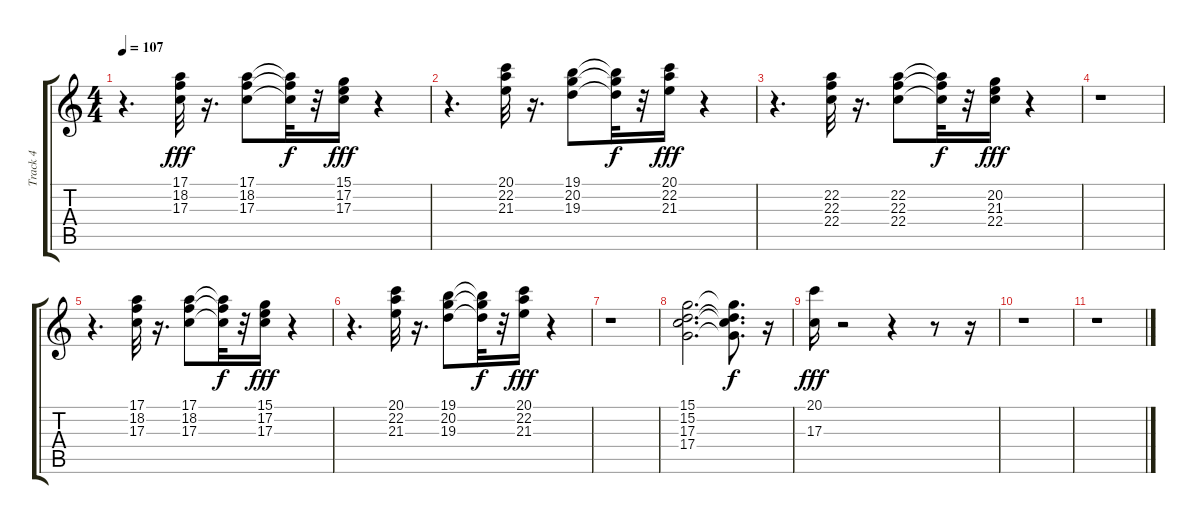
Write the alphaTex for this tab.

\track ("Track 4" "Track 4") {instrument acousticgrandpiano}
\staff {score tabs}
\tuning (E4 B3 G3 D3 A2 E2) {hide}
\ts (4 4)
\tempo 107
\clef g2
\ks c
r.4{d dy f} (17.1 18.2 17.3).32{dy fff} r.16{d} (17.1 18.2 17.3).8 (17.1{t} 18.2{t} 17.3{t}).32{dy f} r.32 (15.1 17.2 17.3).16{dy fff} r.4 |
r.4{d} (20.1 22.2 21.3).32 r.16{d} (19.1 20.2 19.3).8 (19.1{t} 20.2{t} 19.3{t}).32{dy f} r.32 (20.1 22.2 21.3).16{dy fff} r.4 |
r.4{d} (22.2 22.3 22.4).32 r.16{d} (22.2 22.3 22.4).8 (22.2{t} 22.3{t} 22.4{t}).32{dy f} r.32 (20.2 21.3 22.4).16{dy fff} r.4 |
r.1 |
r.4{d} (17.1 18.2 17.3).32 r.16{d} (17.1 18.2 17.3).8 (17.1{t} 18.2{t} 17.3{t}).32{dy f} r.32 (15.1 17.2 17.3).16{dy fff} r.4 |
r.4{d} (20.1 22.2 21.3).32 r.16{d} (19.1 20.2 19.3).8 (19.1{t} 20.2{t} 19.3{t}).32{dy f} r.32 (20.1 22.2 21.3).16{dy fff} r.4 |
r.1 |
(15.1 15.2 17.3 17.4).2{d} (15.1{t} 15.2{t} 17.3{t} 17.4{t}).8{d dy f} r.16 |
(20.1 17.3).16{dy fff} r.2 r.4 r.8 r.16 |
r.1 |
r.1
